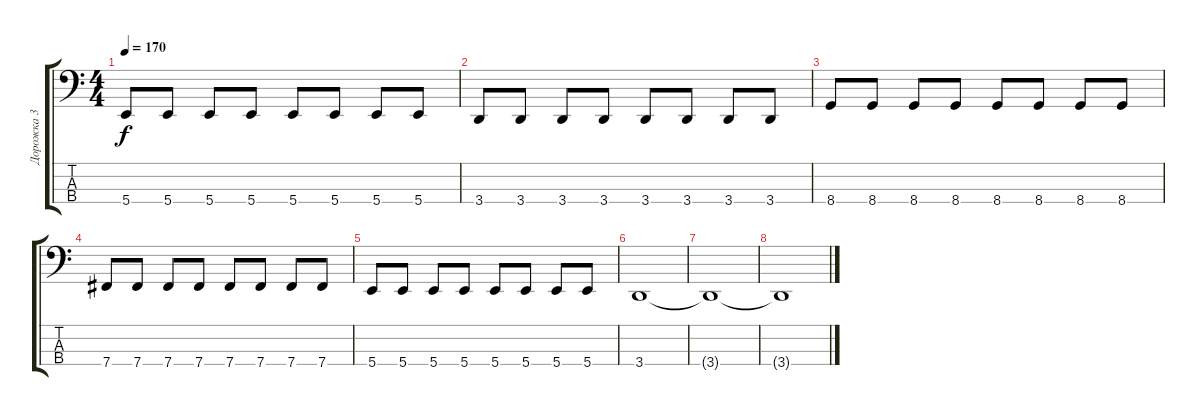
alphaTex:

\track ("Дорожка 3" "Дорожка 3") {instrument electricbasspick}
\staff {score tabs}
\tuning (G2 D2 A1 B0) {hide}
\ts (4 4)
\tempo 170
\clef f4
\ks c
5.4.8{dy f} 5.4.8 5.4.8 5.4.8 5.4.8 5.4.8 5.4.8 5.4.8 |
3.4.8 3.4.8 3.4.8 3.4.8 3.4.8 3.4.8 3.4.8 3.4.8 |
8.4.8 8.4.8 8.4.8 8.4.8 8.4.8 8.4.8 8.4.8 8.4.8 |
7.4.8 7.4.8 7.4.8 7.4.8 7.4.8 7.4.8 7.4.8 7.4.8 |
5.4.8 5.4.8 5.4.8 5.4.8 5.4.8 5.4.8 5.4.8 5.4.8 |
3.4.1 |
3.4{t}.1 |
3.4{t}.1
